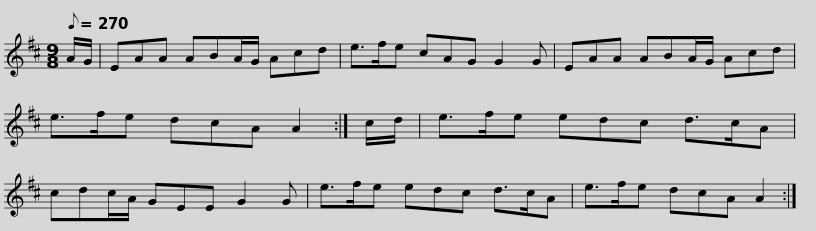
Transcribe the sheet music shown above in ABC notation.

X:1
L:1/8
Q:1/8=270
M:9/8
I:linebreak $
K:D
V:1 treble
V:1
 A/G/ | EAA ABA/G/ Acd | e>fe cAG G2 G | EAA ABA/G/ Acd | e>fe dcA A2 :| %5
 c/d/ |$ e>fe edc d>cA | cdc/A/ GEE G2 G | e>fe edc d>cA | e>fe dcA A2 :| %10
